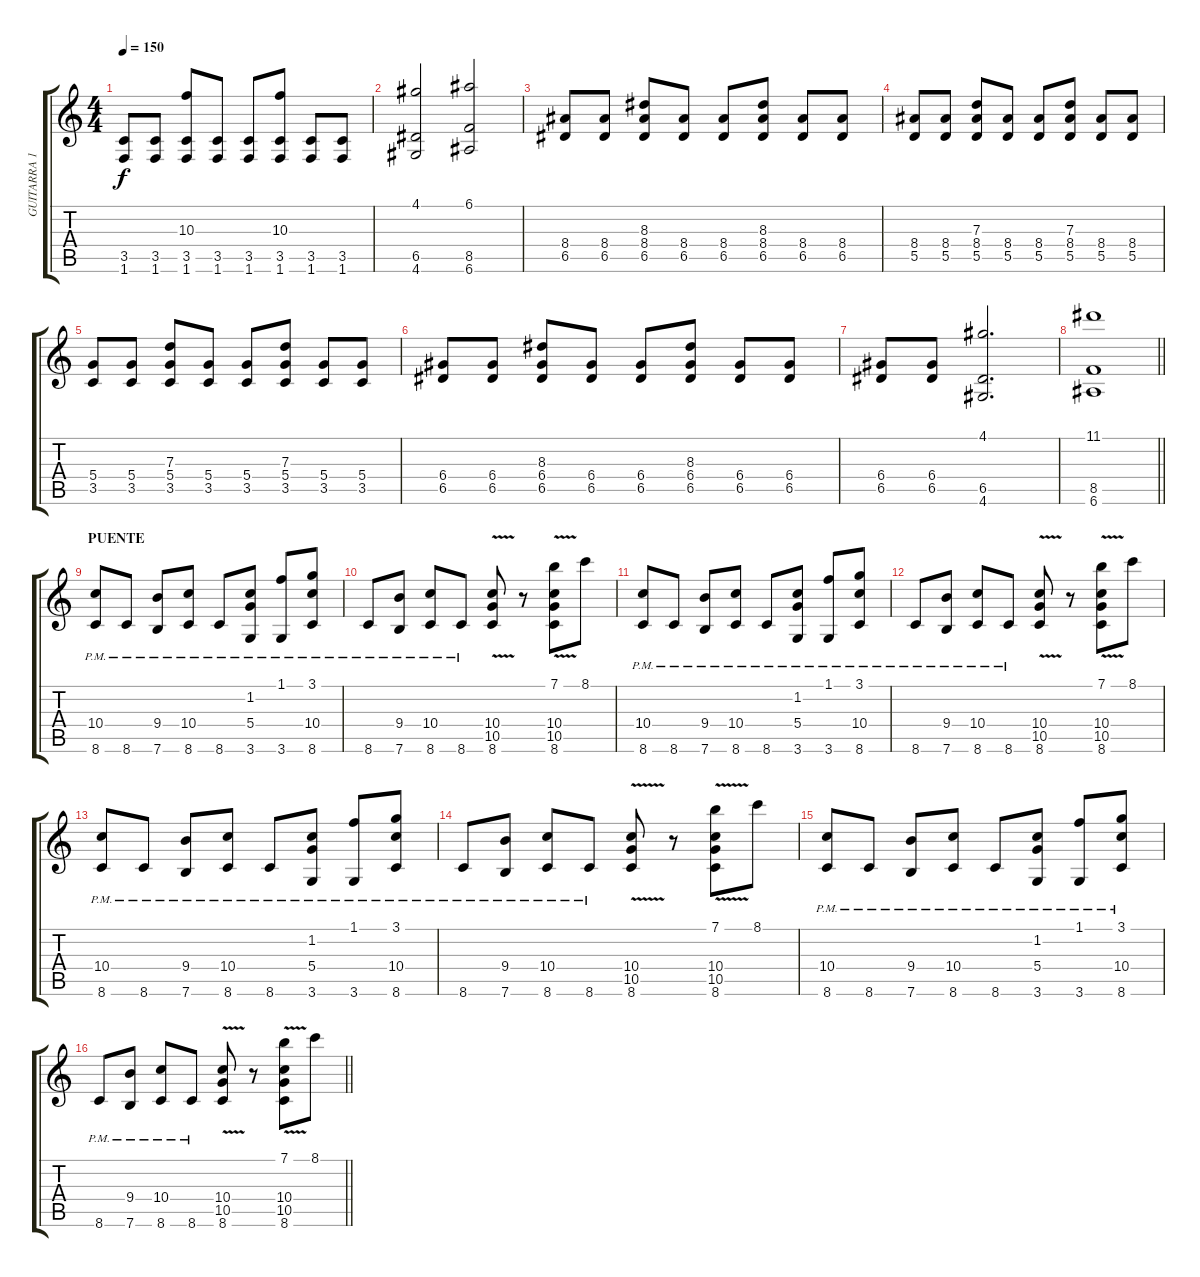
\track ("GUITARRA 1y2" "GUITARRA 1") {instrument overdrivenguitar}
\staff {score tabs}
\tuning (E4 B3 G3 D3 A2 E2) {hide}
\ts (4 4)
\tempo 150
\clef g2
\ks c
(3.5 1.6).8{dy f} (3.5 1.6).8 (10.3 3.5 1.6).8 (3.5 1.6).8 (3.5 1.6).8 (10.3 3.5 1.6).8 (3.5 1.6).8 (3.5 1.6).8 |
(4.1 6.5 4.6).2 (6.1 8.5 6.6).2 |
(8.4 6.5).8 (8.4 6.5).8 (8.3 8.4 6.5).8 (8.4 6.5).8 (8.4 6.5).8 (8.3 8.4 6.5).8 (8.4 6.5).8 (8.4 6.5).8 |
(8.4 5.5).8 (8.4 5.5).8 (7.3 8.4 5.5).8 (8.4 5.5).8 (8.4 5.5).8 (7.3 8.4 5.5).8 (8.4 5.5).8 (8.4 5.5).8 |
(5.4 3.5).8 (5.4 3.5).8 (7.3 5.4 3.5).8 (5.4 3.5).8 (5.4 3.5).8 (7.3 5.4 3.5).8 (5.4 3.5).8 (5.4 3.5).8 |
(6.4 6.5).8 (6.4 6.5).8 (8.3 6.4 6.5).8 (6.4 6.5).8 (6.4 6.5).8 (8.3 6.4 6.5).8 (6.4 6.5).8 (6.4 6.5).8 |
(6.4 6.5).8 (6.4 6.5).8 (4.1 6.5 4.6).2{d} |
\barLineRight lightlight
(11.1 8.5 6.6).1 |
\section ("" "PUENTE")
(10.4{pm} 8.6{pm}).8 8.6{pm}.8 (9.4{pm} 7.6{pm}).8 (10.4{pm} 8.6{pm}).8 8.6{pm}.8 (1.2 5.4{pm} 3.6{pm}).8 (1.1 3.6{pm}).8 (3.1 10.4{pm} 8.6{pm}).8 |
8.6{pm}.8 (9.4{pm} 7.6{pm}).8 (10.4{pm} 8.6{pm}).8 8.6{pm}.8 (10.4{v} 10.5 8.6).8 r.8 (7.1 10.4{v} 10.5 8.6).8 8.1.8 |
(10.4{pm} 8.6{pm}).8 8.6{pm}.8 (9.4{pm} 7.6{pm}).8 (10.4{pm} 8.6{pm}).8 8.6{pm}.8 (1.2 5.4{pm} 3.6{pm}).8 (1.1 3.6{pm}).8 (3.1 10.4{pm} 8.6{pm}).8 |
8.6{pm}.8 (9.4{pm} 7.6{pm}).8 (10.4{pm} 8.6{pm}).8 8.6{pm}.8 (10.4{v} 10.5 8.6).8 r.8 (7.1 10.4{v} 10.5 8.6).8 8.1.8 |
(10.4{pm} 8.6{pm}).8 8.6{pm}.8 (9.4{pm} 7.6{pm}).8 (10.4{pm} 8.6{pm}).8 8.6{pm}.8 (1.2 5.4{pm} 3.6{pm}).8 (1.1 3.6{pm}).8 (3.1 10.4{pm} 8.6{pm}).8 |
8.6{pm}.8 (9.4{pm} 7.6{pm}).8 (10.4{pm} 8.6{pm}).8 8.6{pm}.8 (10.4{v} 10.5 8.6).8 r.8 (7.1 10.4{v} 10.5 8.6).8 8.1.8 |
(10.4{pm} 8.6{pm}).8 8.6{pm}.8 (9.4{pm} 7.6{pm}).8 (10.4{pm} 8.6{pm}).8 8.6{pm}.8 (1.2 5.4{pm} 3.6{pm}).8 (1.1 3.6{pm}).8 (3.1 10.4{pm} 8.6{pm}).8 |
\barLineRight lightlight
8.6{pm}.8 (9.4{pm} 7.6{pm}).8 (10.4{pm} 8.6{pm}).8 8.6{pm}.8 (10.4{v} 10.5 8.6).8 r.8 (7.1 10.4{v} 10.5 8.6).8 8.1.8
